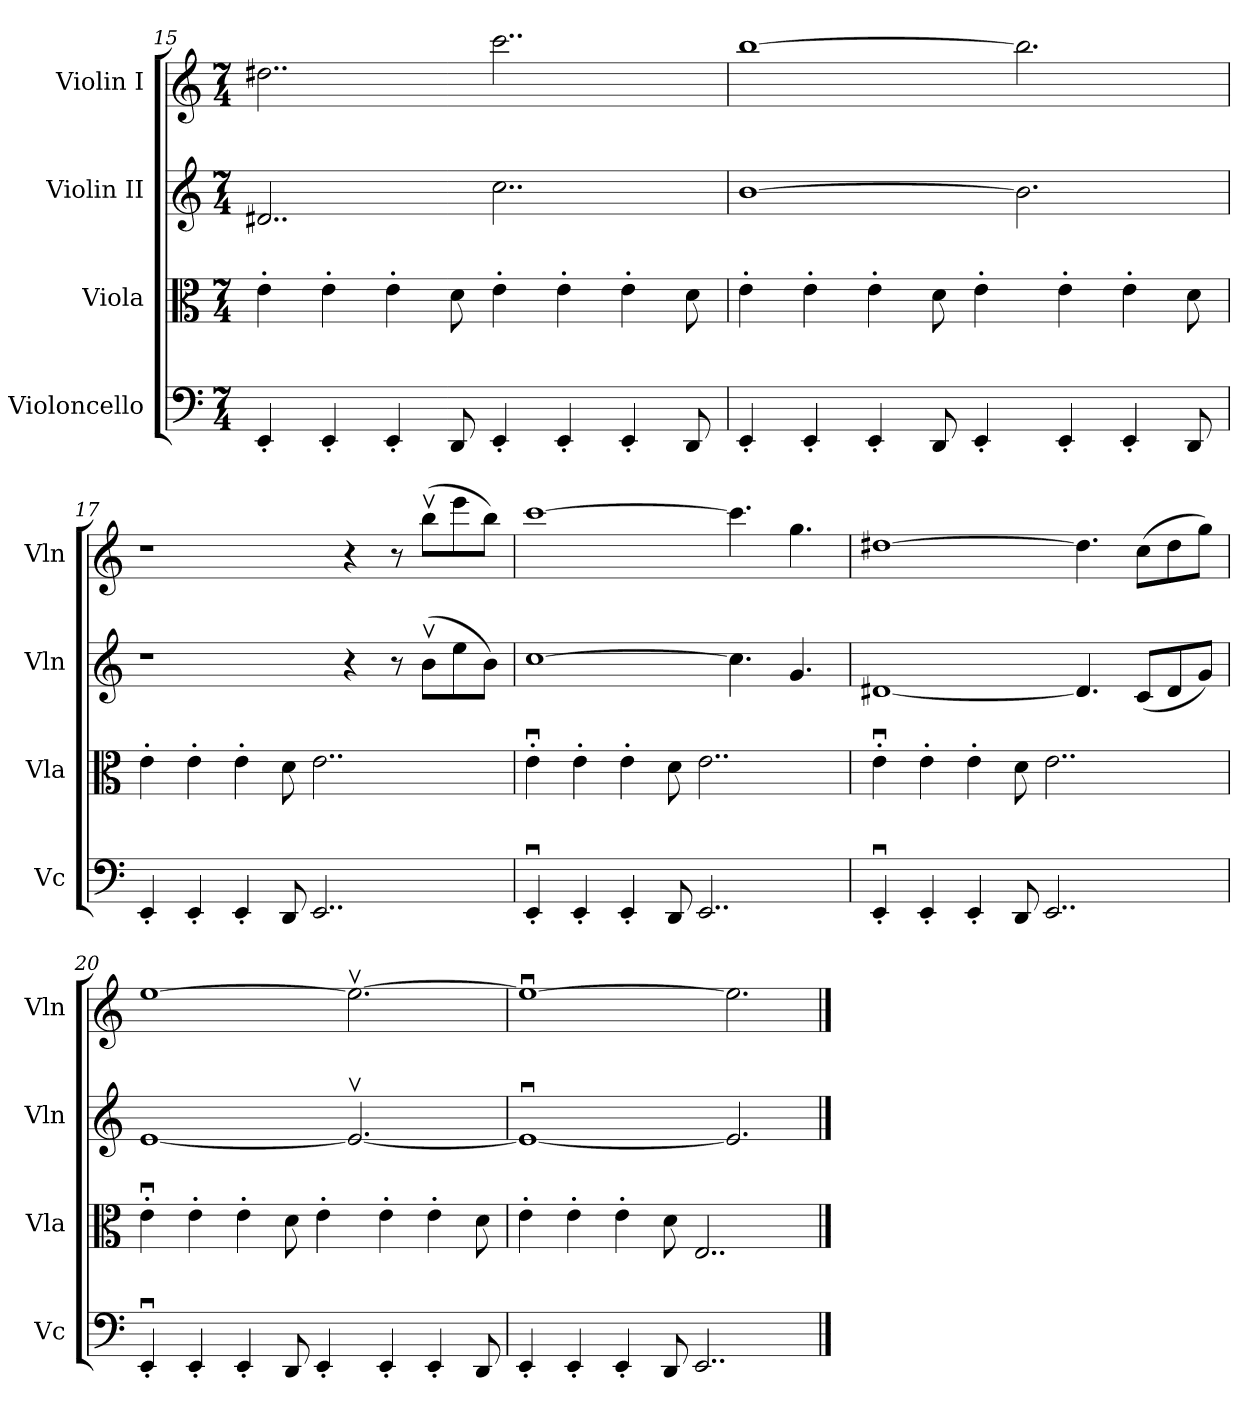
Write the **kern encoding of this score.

**kern	**kern	**kern	**kern
*part4	*part3	*part2	*part1
*staff4	*staff3	*staff2	*staff1
*I"Violoncello	*I"Viola	*I"Violin II	*I"Violin I
*I'Vc	*I'Vla	*I'Vln	*I'Vln
!!LO:LB:g=z
*clefF4	*clefC3	*clefG2	*clefG2
*k[]	*k[]	*k[]	*k[]
*M7/4	*M7/4	*M7/4	*M7/4
=15	=15	=15	=15
4EE'/	4e'\	2..d#X/	2..dd#X\
4EE'/	4e'\	.	.
4EE'/	4e'\	.	.
8DD/	8d\	.	.
4EE'/	4e'\	2..cc\	2..ccc\
4EE'/	4e'\	.	.
4EE'/	4e'\	.	.
8DD/	8d\	.	.
=16	=16	=16	=16
4EE'/	4e'\	[1b	[1bb
4EE'/	4e'\	.	.
4EE'/	4e'\	.	.
8DD/	8d\	.	.
4EE'/	4e'\	.	.
.	.	2.b\]	2.bb\]
4EE'/	4e'\	.	.
4EE'/	4e'\	.	.
8DD/	8d\	.	.
=17	=17	=17	=17
4EE'/	4e'\	1r	1r
4EE'/	4e'\	.	.
4EE'/	4e'\	.	.
8DD/	8d\	.	.
2..EE/	2..e\	.	.
.	.	4r	4r
.	.	8r	8r
.	.	(8bv\L	(8bbv\L
.	.	8ee\	8eee\
.	.	8b\J)	8bb\J)
!!LO:LB:g=z
=18	=18	=18	=18
4EEu'/	4eu'\	[1cc	[1ccc
4EE'/	4e'\	.	.
4EE'/	4e'\	.	.
8DD/	8d\	.	.
2..EE/	2..e\	.	.
.	.	4.cc\]	4.ccc\]
.	.	4.g/	4.gg\
=19	=19	=19	=19
4EEu'/	4eu'\	[1d#X	[1dd#X
4EE'/	4e'\	.	.
4EE'/	4e'\	.	.
8DD/	8d\	.	.
2..EE/	2..e\	.	.
.	.	4.d#/]	4.dd#\]
.	.	(8c/L	(8cc\L
.	.	8d#/	8dd#\
.	.	8g/J)	8gg\J)
=20	=20	=20	=20
4EEu'/	4eu'\	[1e	[1ee
4EE'/	4e'\	.	.
4EE'/	4e'\	.	.
8DD/	8d\	.	.
4EE'/	4e'\	.	.
.	.	2.ev/_	2.eev\_
4EE'/	4e'\	.	.
4EE'/	4e'\	.	.
8DD/	8d\	.	.
=21	=21	=21	=21
4EE'/	4e'\	1eu_	1eeu_
4EE'/	4e'\	.	.
4EE'/	4e'\	.	.
8DD/	8d\	.	.
2..EE/	2..E/	.	.
.	.	2.e/]	2.ee\]
==	==	==	==
*-	*-	*-	*-
